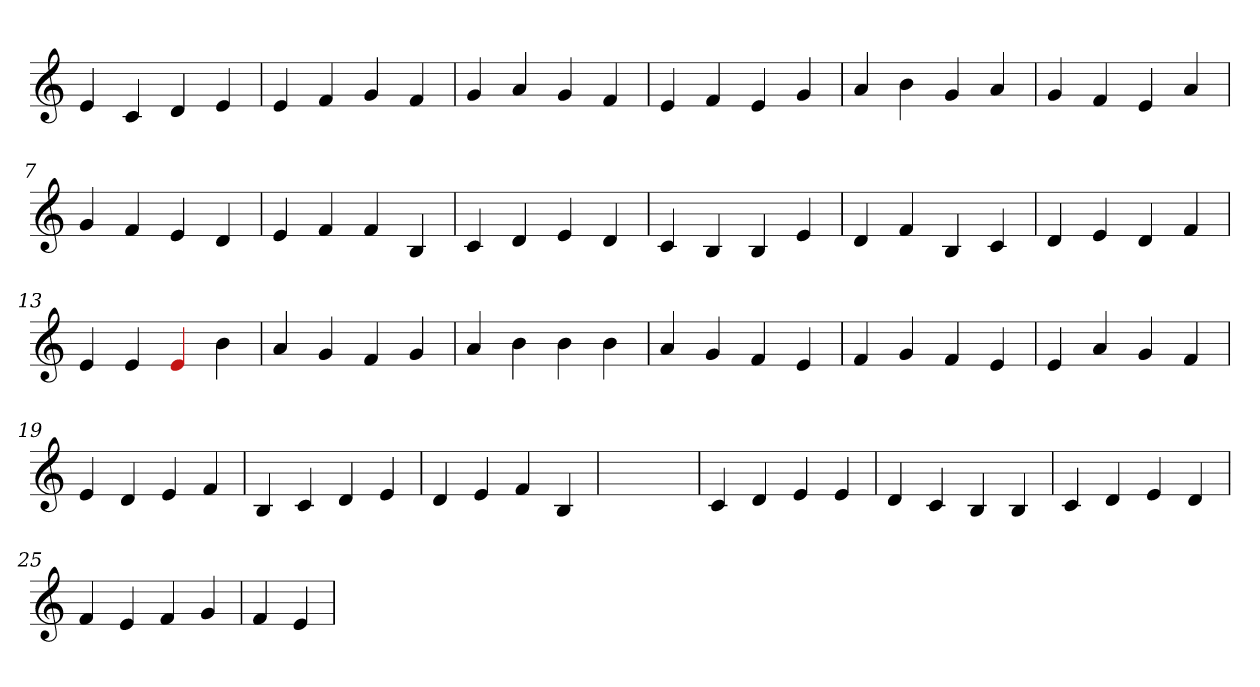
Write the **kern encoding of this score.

**kern
*part1
*staff1
*clefG2
=1
4e
4c
4d
4e
=2
4e
4f
4g
4f
=3
4g
4a
4g
4f
=4
4e
4f
4e
4g
=5
4a
4b
4g
4a
=6
4g
4f
4e
4a
=7
4g
4f
4e
4d
=8
4e
4f
4f
4B
=9
4c
4d
4e
4d
=10
4c
4B
4B
4e
=11
4d
4f
4B
4c
=12
4d
4e
4d
4f
=13
4e
4e
4Re
4b
=14
4a
4g
4f
4g
=15
4a
4b
4b
4b
=16
4a
4g
4f
4e
=17
4f
4g
4f
4e
=18
4e
4a
4g
4f
=19
4e
4d
4e
4f
=20
4B
4c
4d
4e
=21
4d
4e
4f
4B
=22
1ryy
=22
4c
4d
4e
4e
=23
4d
4c
4B
4B
=24
4c
4d
4e
4d
=25
4f
4e
4f
4g
=26
4f
4e
=
*-
